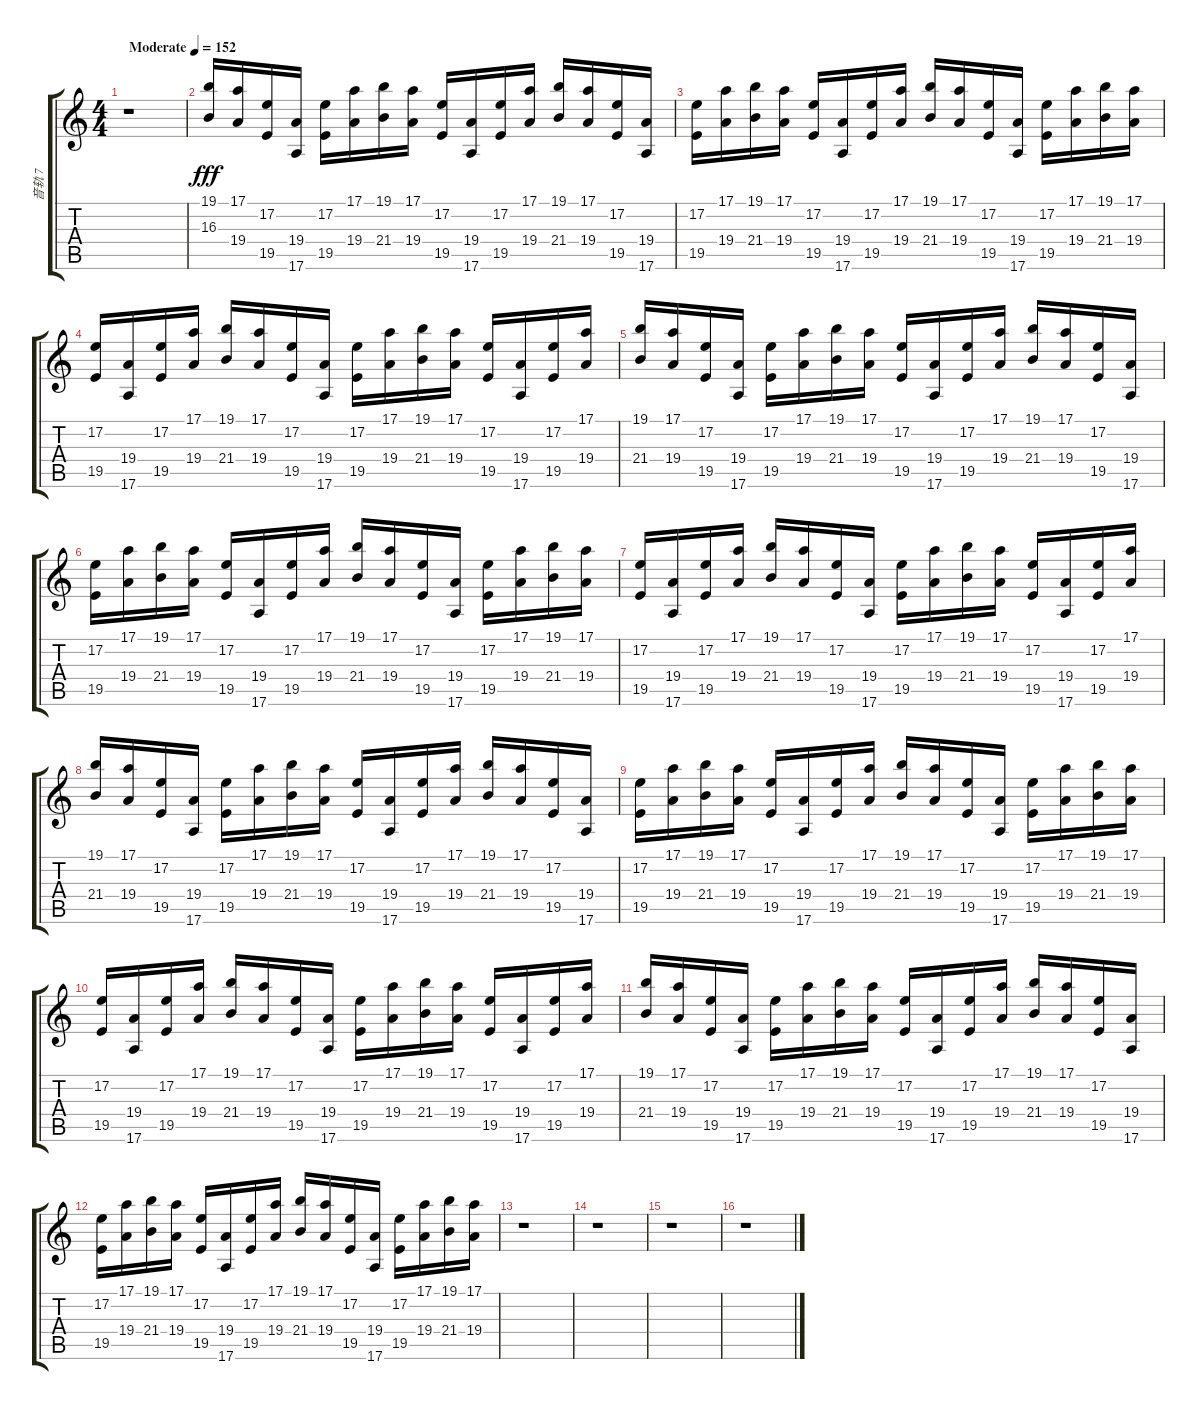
\track ("音轨 7" "音轨 7") {instrument fx1rain}
\staff {score tabs}
\tuning (E4 B3 G3 D3 A2 E2) {hide}
\ts (4 4)
\tempo (152 "Moderate")
\clef g2
\ks c
r.1{dy fff instrument fx1rain} |
(19.1 16.3).16 (17.1 19.4).16 (17.2 19.5).16 (19.4 17.6).16 (17.2 19.5).16 (17.1 19.4).16 (19.1 21.4).16 (17.1 19.4).16 (17.2 19.5).16 (19.4 17.6).16 (17.2 19.5).16 (17.1 19.4).16 (19.1 21.4).16 (17.1 19.4).16 (17.2 19.5).16 (19.4 17.6).16 |
(17.2 19.5).16{volume 6} (17.1 19.4).16 (19.1 21.4).16 (17.1 19.4).16 (17.2 19.5).16 (19.4 17.6).16 (17.2 19.5).16 (17.1 19.4).16 (19.1 21.4).16 (17.1 19.4).16 (17.2 19.5).16 (19.4 17.6).16 (17.2 19.5).16 (17.1 19.4).16 (19.1 21.4).16 (17.1 19.4).16 |
(17.2 19.5).16 (19.4 17.6).16 (17.2 19.5).16 (17.1 19.4).16 (19.1 21.4).16 (17.1 19.4).16 (17.2 19.5).16 (19.4 17.6).16 (17.2 19.5).16 (17.1 19.4).16 (19.1 21.4).16 (17.1 19.4).16 (17.2 19.5).16 (19.4 17.6).16 (17.2 19.5).16 (17.1 19.4).16 |
(19.1 21.4).16 (17.1 19.4).16 (17.2 19.5).16 (19.4 17.6).16 (17.2 19.5).16 (17.1 19.4).16 (19.1 21.4).16 (17.1 19.4).16 (17.2 19.5).16 (19.4 17.6).16 (17.2 19.5).16 (17.1 19.4).16 (19.1 21.4).16 (17.1 19.4).16 (17.2 19.5).16 (19.4 17.6).16 |
(17.2 19.5).16 (17.1 19.4).16 (19.1 21.4).16 (17.1 19.4).16 (17.2 19.5).16 (19.4 17.6).16 (17.2 19.5).16 (17.1 19.4).16 (19.1 21.4).16 (17.1 19.4).16 (17.2 19.5).16 (19.4 17.6).16 (17.2 19.5).16 (17.1 19.4).16 (19.1 21.4).16 (17.1 19.4).16 |
(17.2 19.5).16 (19.4 17.6).16 (17.2 19.5).16 (17.1 19.4).16 (19.1 21.4).16 (17.1 19.4).16 (17.2 19.5).16 (19.4 17.6).16 (17.2 19.5).16 (17.1 19.4).16 (19.1 21.4).16 (17.1 19.4).16 (17.2 19.5).16 (19.4 17.6).16 (17.2 19.5).16 (17.1 19.4).16 |
(19.1 21.4).16 (17.1 19.4).16 (17.2 19.5).16 (19.4 17.6).16 (17.2 19.5).16 (17.1 19.4).16 (19.1 21.4).16 (17.1 19.4).16 (17.2 19.5).16 (19.4 17.6).16 (17.2 19.5).16 (17.1 19.4).16 (19.1 21.4).16 (17.1 19.4).16 (17.2 19.5).16 (19.4 17.6).16 |
(17.2 19.5).16 (17.1 19.4).16 (19.1 21.4).16 (17.1 19.4).16 (17.2 19.5).16 (19.4 17.6).16 (17.2 19.5).16 (17.1 19.4).16 (19.1 21.4).16 (17.1 19.4).16 (17.2 19.5).16 (19.4 17.6).16 (17.2 19.5).16 (17.1 19.4).16 (19.1 21.4).16 (17.1 19.4).16 |
(17.2 19.5).16 (19.4 17.6).16 (17.2 19.5).16 (17.1 19.4).16 (19.1 21.4).16 (17.1 19.4).16 (17.2 19.5).16 (19.4 17.6).16 (17.2 19.5).16 (17.1 19.4).16 (19.1 21.4).16 (17.1 19.4).16 (17.2 19.5).16 (19.4 17.6).16 (17.2 19.5).16 (17.1 19.4).16 |
(19.1 21.4).16 (17.1 19.4).16 (17.2 19.5).16 (19.4 17.6).16 (17.2 19.5).16 (17.1 19.4).16 (19.1 21.4).16 (17.1 19.4).16 (17.2 19.5).16 (19.4 17.6).16 (17.2 19.5).16 (17.1 19.4).16 (19.1 21.4).16 (17.1 19.4).16 (17.2 19.5).16 (19.4 17.6).16 |
(17.2 19.5).16 (17.1 19.4).16 (19.1 21.4).16 (17.1 19.4).16 (17.2 19.5).16 (19.4 17.6).16 (17.2 19.5).16 (17.1 19.4).16 (19.1 21.4).16 (17.1 19.4).16 (17.2 19.5).16 (19.4 17.6).16 (17.2 19.5).16 (17.1 19.4).16 (19.1 21.4).16 (17.1 19.4).16 |
r.1 |
r.1 |
r.1 |
r.1
